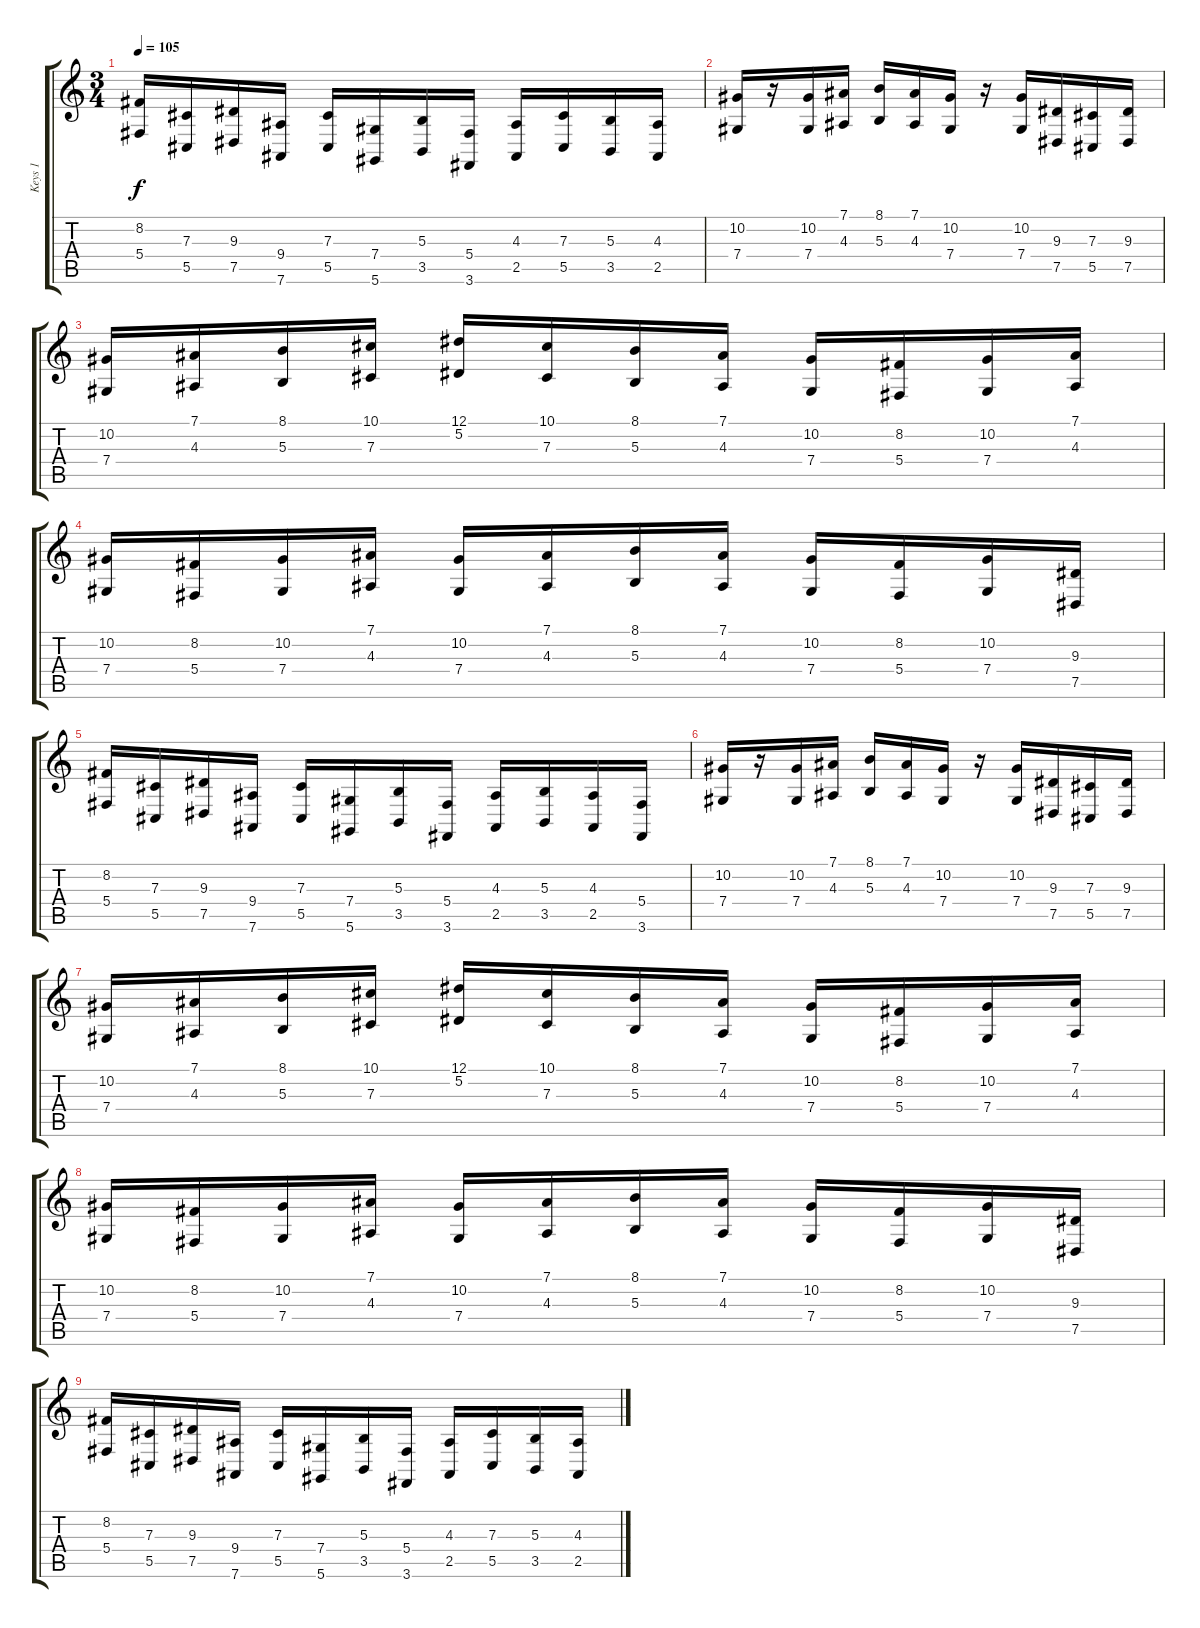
\track ("Keys 1" "Keys 1") {instrument stringensemble1}
\staff {score tabs}
\tuning (Eb4 Bb3 Gb3 Db3 Ab2 Eb2) {hide}
\ts (3 4)
\tempo 105
\clef g2
\ks c
(8.2 5.4).16{dy f} (7.3 5.5).16 (9.3 7.5).16 (9.4 7.6).16 (7.3 5.5).16 (7.4 5.6).16 (5.3 3.5).16 (5.4 3.6).16 (4.3 2.5).16 (7.3 5.5).16 (5.3 3.5).16 (4.3 2.5).16 |
(10.2 7.4).16 r.16 (10.2 7.4).16 (7.1 4.3).16 (8.1 5.3).16 (7.1 4.3).16 (10.2 7.4).16 r.16 (10.2 7.4).16 (9.3 7.5).16 (7.3 5.5).16 (9.3 7.5).16 |
(10.2 7.4).16 (7.1 4.3).16 (8.1 5.3).16 (10.1 7.3).16 (12.1 5.2).16 (10.1 7.3).16 (8.1 5.3).16 (7.1 4.3).16 (10.2 7.4).16 (8.2 5.4).16 (10.2 7.4).16 (7.1 4.3).16 |
(10.2 7.4).16 (8.2 5.4).16 (10.2 7.4).16 (7.1 4.3).16 (10.2 7.4).16 (7.1 4.3).16 (8.1 5.3).16 (7.1 4.3).16 (10.2 7.4).16 (8.2 5.4).16 (10.2 7.4).16 (9.3 7.5).16 |
(8.2 5.4).16 (7.3 5.5).16 (9.3 7.5).16 (9.4 7.6).16 (7.3 5.5).16 (7.4 5.6).16 (5.3 3.5).16 (5.4 3.6).16 (4.3 2.5).16 (5.3 3.5).16 (4.3 2.5).16 (5.4 3.6).16 |
(10.2 7.4).16 r.16 (10.2 7.4).16 (7.1 4.3).16 (8.1 5.3).16 (7.1 4.3).16 (10.2 7.4).16 r.16 (10.2 7.4).16 (9.3 7.5).16 (7.3 5.5).16 (9.3 7.5).16 |
(10.2 7.4).16 (7.1 4.3).16 (8.1 5.3).16 (10.1 7.3).16 (12.1 5.2).16 (10.1 7.3).16 (8.1 5.3).16 (7.1 4.3).16 (10.2 7.4).16 (8.2 5.4).16 (10.2 7.4).16 (7.1 4.3).16 |
(10.2 7.4).16 (8.2 5.4).16 (10.2 7.4).16 (7.1 4.3).16 (10.2 7.4).16 (7.1 4.3).16 (8.1 5.3).16 (7.1 4.3).16 (10.2 7.4).16 (8.2 5.4).16 (10.2 7.4).16 (9.3 7.5).16 |
(8.2 5.4).16 (7.3 5.5).16 (9.3 7.5).16 (9.4 7.6).16 (7.3 5.5).16 (7.4 5.6).16 (5.3 3.5).16 (5.4 3.6).16 (4.3 2.5).16 (7.3 5.5).16 (5.3 3.5).16 (4.3 2.5).16
